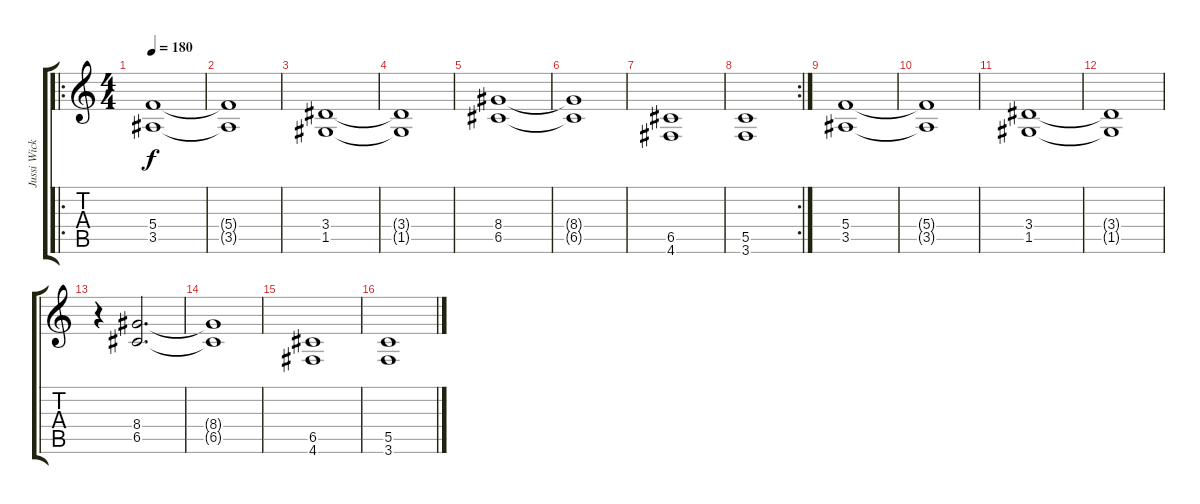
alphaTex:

\track ("Jussi Wickström" "Jussi Wick") {instrument distortionguitar}
\staff {score tabs}
\tuning (D4 A3 F3 C3 G2 D2) {hide}
\ro
\ts (4 4)
\section ("" "")
\tempo 180
\clef g2
\ks c
(5.4 3.5).1{dy f} |
(5.4{t} 3.5{t}).1 |
(3.4 1.5).1 |
(3.4{t} 1.5{t}).1 |
(8.4 6.5).1 |
(8.4{t} 6.5{t}).1 |
(6.5 4.6).1 |
\rc 2
(5.5 3.6).1 |
(5.4 3.5).1 |
(5.4{t} 3.5{t}).1 |
(3.4 1.5).1 |
(3.4{t} 1.5{t}).1 |
r.4 (8.4 6.5).2{d} |
(8.4{t} 6.5{t}).1 |
(6.5 4.6).1 |
(5.5 3.6).1
